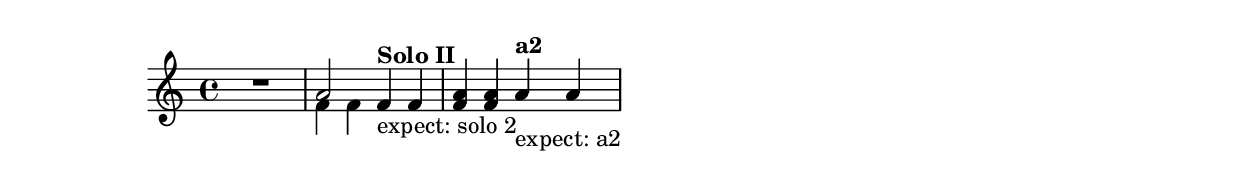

\header {
    texidoc ="The new part combiner detects a2, solo1 and solo2, and prints i
texts accordingly.

"

    
    }


\version "2.7.39"

\layout { ragged-right= ##t }

vone =  \relative a' { R1 a2    r4 r a a a a }
vtwo =  \relative a' { R1 f4 f4 f4 f f f a a  }
comm = { s1 s2 s4_"expect: solo 2" s4 s2 s4_"expect: a2" s4 }
\new Staff <<
    \partcombine \vone \vtwo
    \comm
>>
 
